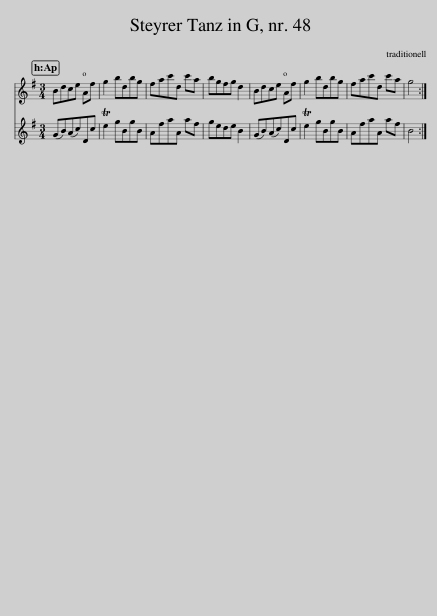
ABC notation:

X:1
%%score 1 2
L:1/8
M:3/4
I:linebreak $
K:G
V:1 treble
V:2 treble
V:1
 Bdce Af | g2 bdbg | fac'd c'a | bgfg d2 | Bdce Af | %5
 g2 bdbg | fac'd c'a | g4 :| %8
V:2
 (GB)(Ac)Dc | Te2 gBgB | AfaA af | gede B2 | (GB)(Ac)Dc | %5
 Te2 gBgB | AfaA af | B4 :| %8
